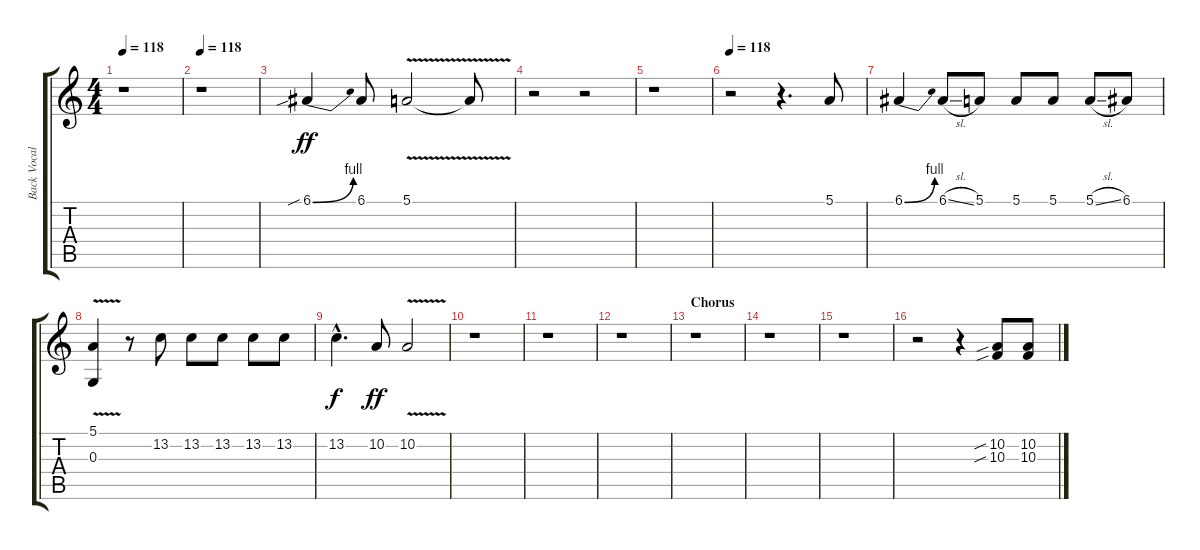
\track ("Back Vocal" "Back Vocal") {instrument altosax}
\staff {score tabs}
\tuning (E4 B3 G3 D3 A2 E2) {hide}
\ts (4 4)
\tempo 118
\clef g2
\ks c
r.1{dy ff} |
\tempo 118
r.1 |
6.1{be (bend 0 0 60 4) sib}.4 6.1.8 5.1{v}.2 5.1{t}.8 |
r.2 r.2 |
r.1 |
\tempo 118
r.2 r.4{d} 5.1.8 |
6.1{be (bend 0 0 60 4)}.4 6.1{sl}.8 5.1.8 5.1.8 5.1.8 5.1{sl}.8 6.1.8 |
(5.1{v} 0.3).4 r.8 13.2.8 13.2.8 13.2.8 13.2.8 13.2.8 |
13.2{hac}.4{d dy f} 10.2.8{dy ff} 10.2{v}.2 |
r.1 |
r.1 |
r.1 |
\section ("" "Chorus")
r.1 |
r.1 |
r.1 |
r.2 r.4 (10.2{sib} 10.3{sib}).8 (10.2 10.3).8
